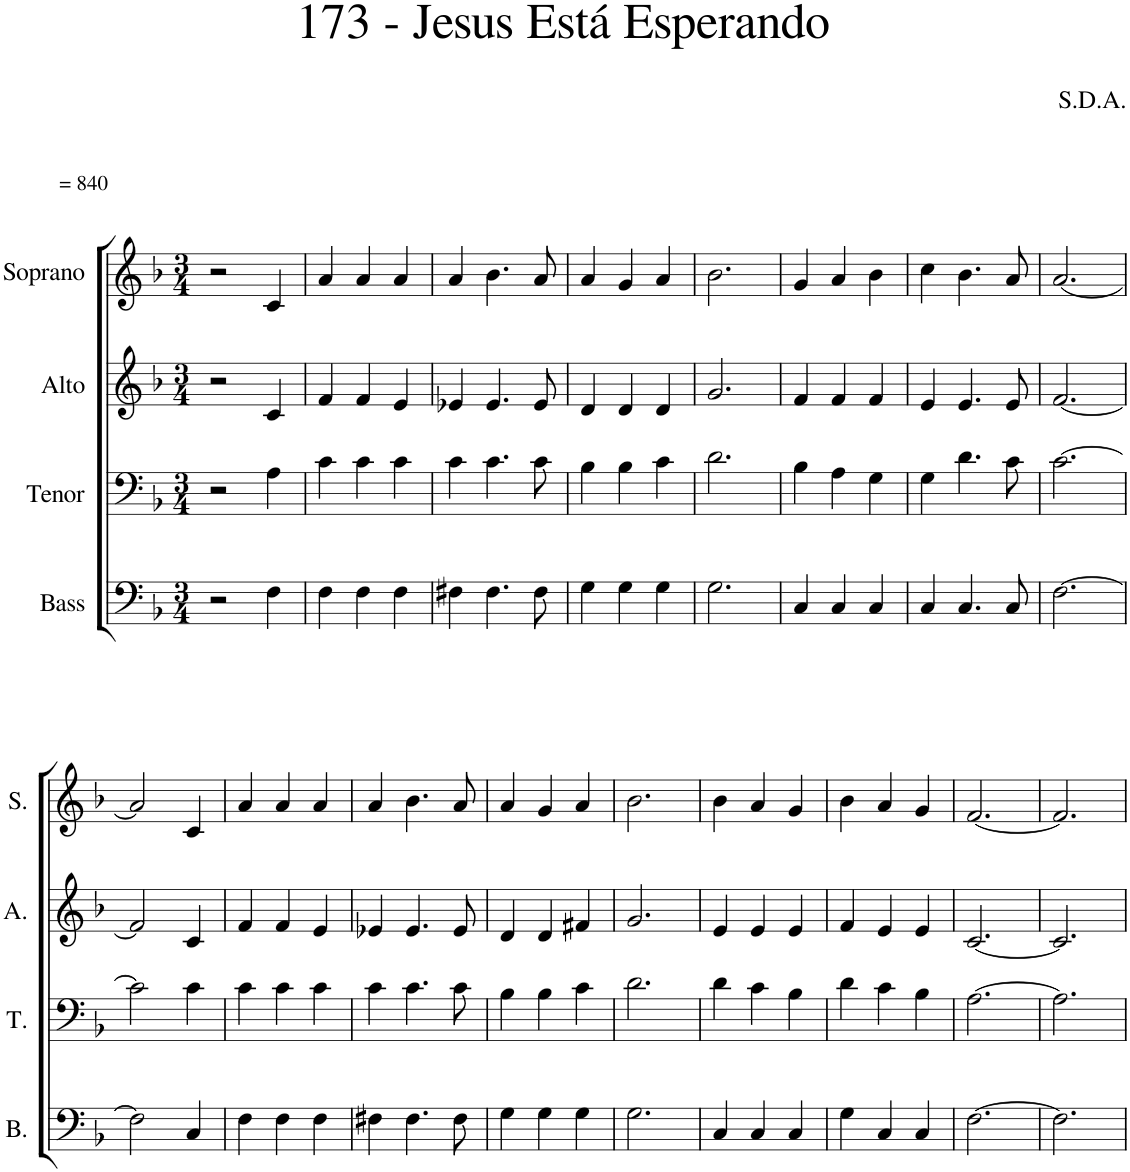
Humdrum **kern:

**kern	**kern	**kern	**kern
*part4	*part3	*part2	*part1
*staff4	*staff3	*staff2	*staff1
*I"Bass	*I"Tenor	*I"Alto	*I"Soprano
*I'B.	*I'T.	*I'A.	*I'S.
*clefF4	*clefF4	*clefG2	*clefG2
*k[b-]	*k[b-]	*k[b-]	*k[b-]
*M3/4	*M3/4	*M3/4	*M3/4
=1	=1	=1	=1
!	!	!	!LO:TX:a:t== 840
2r	2r	2r	2r
4F\	4A\	4c/	4c/
=2	=2	=2	=2
4F\	4c\	4f/	4a/
4F\	4c\	4f/	4a/
4F\	4c\	4e/	4a/
=3	=3	=3	=3
4F#X\	4c\	4e-X/	4a/
4.F#\	4.c\	4.e-/	4.b-\
8F#\	8c\	8e-/	8a/
=4	=4	=4	=4
4G\	4B-\	4d/	4a/
4G\	4B-\	4d/	4g/
4G\	4c\	4d/	4a/
=5	=5	=5	=5
2.G\	2.d\	2.g/	2.b-\
=6	=6	=6	=6
4C/	4B-\	4f/	4g/
4C/	4A\	4f/	4a/
4C/	4G\	4f/	4b-\
=7	=7	=7	=7
4C/	4G\	4e/	4cc\
4.C/	4.d\	4.e/	4.b-\
8C/	8c\	8e/	8a/
=8	=8	=8	=8
[2.F\	[2.c\	[2.f/	[2.a/
!!LO:LB:g=z
=9	=9	=9	=9
2F\]	2c\]	2f/]	2a/]
4C/	4c\	4c/	4c/
=10	=10	=10	=10
4F\	4c\	4f/	4a/
4F\	4c\	4f/	4a/
4F\	4c\	4e/	4a/
=11	=11	=11	=11
4F#X\	4c\	4e-X/	4a/
4.F#\	4.c\	4.e-/	4.b-\
8F#\	8c\	8e-/	8a/
=12	=12	=12	=12
4G\	4B-\	4d/	4a/
4G\	4B-\	4d/	4g/
4G\	4c\	4f#X/	4a/
=13	=13	=13	=13
2.G\	2.d\	2.g/	2.b-\
=14	=14	=14	=14
4C/	4d\	4e/	4b-\
4C/	4c\	4e/	4a/
4C/	4B-\	4e/	4g/
=15	=15	=15	=15
4G\	4d\	4f/	4b-\
4C/	4c\	4e/	4a/
4C/	4B-\	4e/	4g/
=16	=16	=16	=16
[2.F\	[2.A\	[2.c/	[2.f/
=17	=17	=17	=17
2.F\]	2.A\]	2.c/]	2.f/]
=	=	=	=
*-	*-	*-	*-
